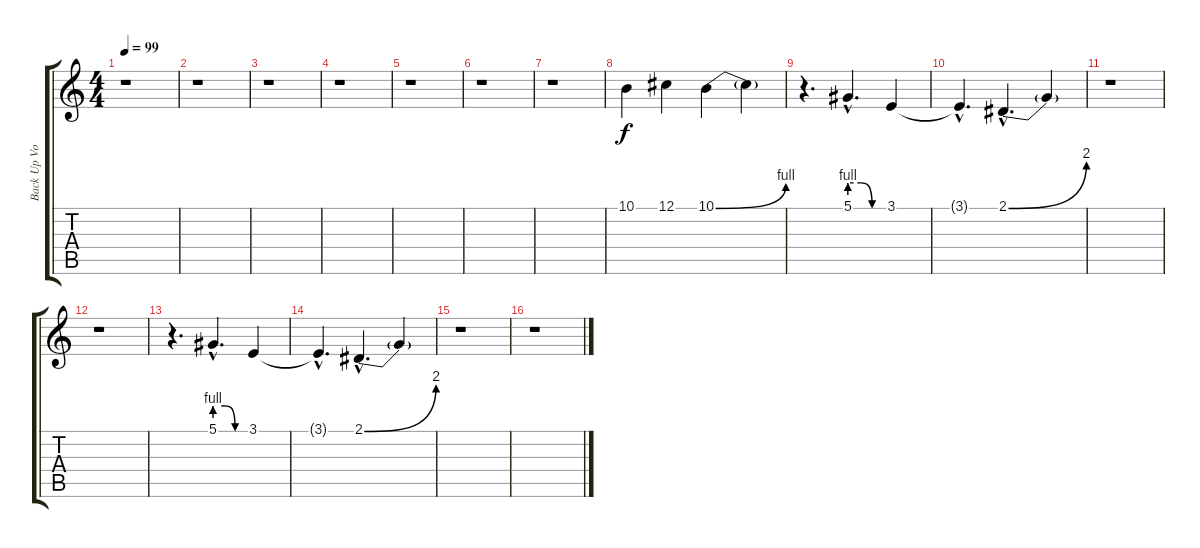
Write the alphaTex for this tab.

\track ("Back Up Vocals" "Back Up Vo") {instrument voiceoohs}
\staff {score tabs}
\tuning (Db4 Ab3 E3 B2 Gb2 Db2) {hide}
\ts (4 4)
\tempo 99
\clef g2
\ks c
r.1{dy f} |
r.1 |
r.1 |
r.1 |
r.1 |
r.1 |
r.1 |
10.1.4 12.1.4 10.1{be (bend 0 0 60 4)}.4 10.1{t}.4 |
r.4{d} 5.1{be (custom 0 4 20 4 40 0 60 0) hac}.4{d} 3.1.4 |
3.1{hac t}.4{d} 2.1{be (bend 0 0 60 8) hac}.4{d} 2.1{t}.4 |
r.1 |
r.1 |
r.4{d} 5.1{be (custom 0 4 20 4 40 0 60 0) hac}.4{d} 3.1.4 |
3.1{hac t}.4{d} 2.1{be (bend 0 0 60 8) hac}.4{d} 2.1{t}.4 |
r.1 |
r.1
